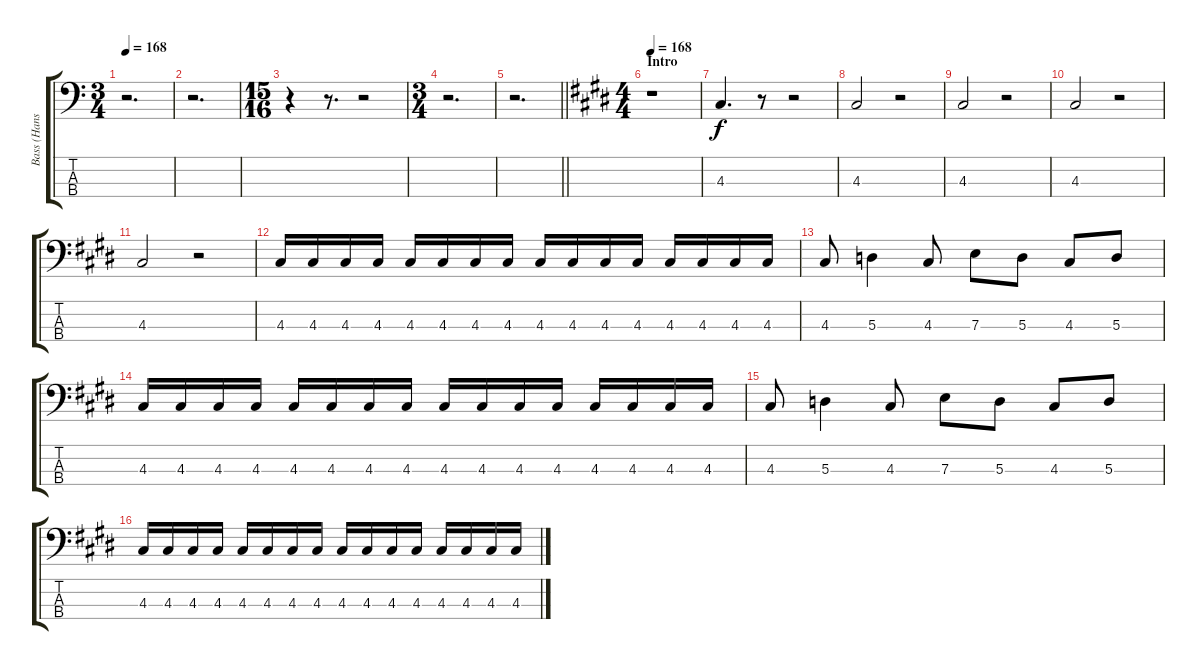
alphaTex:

\track ("Bass (Hansi Kursch)" "Bass (Hans") {instrument electricbassfinger}
\staff {score tabs}
\tuning (G2 D2 A1 E1) {hide}
\ts (3 4)
\tempo 168
\clef f4
\ks c
r.2{d dy f} |
r.2{d} |
\ts (15 16)
r.4 r.8{d} r.2 |
\ts (3 4)
r.2{d} |
\barLineRight lightlight
r.2{d} |
\ts (4 4)
\section ("" "Intro")
\tempo 168
\ks c#minor
r.1 |
4.3.4{d} r.8 r.2 |
4.3.2 r.2 |
4.3.2 r.2 |
4.3.2 r.2 |
4.3.2 r.2 |
4.3.16 4.3.16 4.3.16 4.3.16 4.3.16 4.3.16 4.3.16 4.3.16 4.3.16 4.3.16 4.3.16 4.3.16 4.3.16 4.3.16 4.3.16 4.3.16 |
4.3.8 5.3.4 4.3.8 7.3.8 5.3.8 4.3.8 5.3.8 |
4.3.16 4.3.16 4.3.16 4.3.16 4.3.16 4.3.16 4.3.16 4.3.16 4.3.16 4.3.16 4.3.16 4.3.16 4.3.16 4.3.16 4.3.16 4.3.16 |
4.3.8 5.3.4 4.3.8 7.3.8 5.3.8 4.3.8 5.3.8 |
4.3.16 4.3.16 4.3.16 4.3.16 4.3.16 4.3.16 4.3.16 4.3.16 4.3.16 4.3.16 4.3.16 4.3.16 4.3.16 4.3.16 4.3.16 4.3.16
